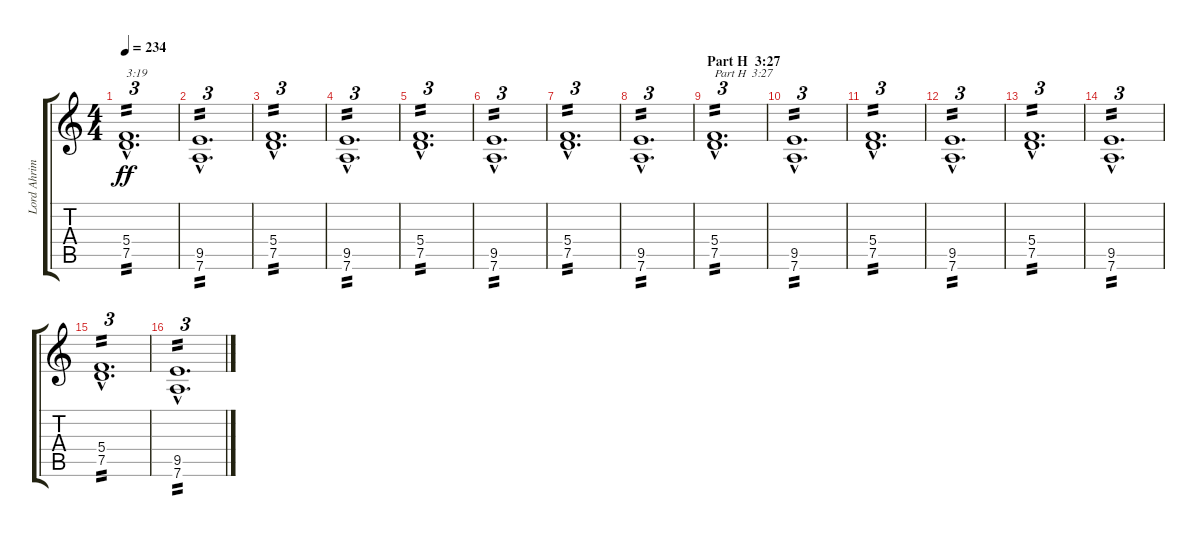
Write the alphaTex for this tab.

\track ("Lord Ahrimam" "Lord Ahrim") {instrument distortionguitar}
\staff {score tabs}
\tuning (D4 A3 F3 C3 G2 D2) {hide}
\ts (4 4)
\tempo 234
\clef g2
\ks c
(5.4{hac} 7.5{hac}).1{d tu (3 2) txt "3:19" tp 2 dy ff} |
(9.5{hac} 7.6{hac}).1{d tu (3 2) tp 2} |
(5.4{hac} 7.5{hac}).1{d tu (3 2) tp 2} |
(9.5{hac} 7.6{hac}).1{d tu (3 2) tp 2} |
(5.4{hac} 7.5{hac}).1{d tu (3 2) tp 2} |
(9.5{hac} 7.6{hac}).1{d tu (3 2) tp 2} |
(5.4{hac} 7.5{hac}).1{d tu (3 2) tp 2} |
(9.5{hac} 7.6{hac}).1{d tu (3 2) tp 2} |
\section ("" "Part H  3:27")
(5.4{hac} 7.5{hac}).1{d tu (3 2) txt "Part H  3:27" tp 2} |
(9.5{hac} 7.6{hac}).1{d tu (3 2) tp 2} |
(5.4{hac} 7.5{hac}).1{d tu (3 2) tp 2} |
(9.5{hac} 7.6{hac}).1{d tu (3 2) tp 2} |
(5.4{hac} 7.5{hac}).1{d tu (3 2) tp 2} |
(9.5{hac} 7.6{hac}).1{d tu (3 2) tp 2} |
(5.4{hac} 7.5{hac}).1{d tu (3 2) tp 2} |
(9.5{hac} 7.6{hac}).1{d tu (3 2) tp 2}
